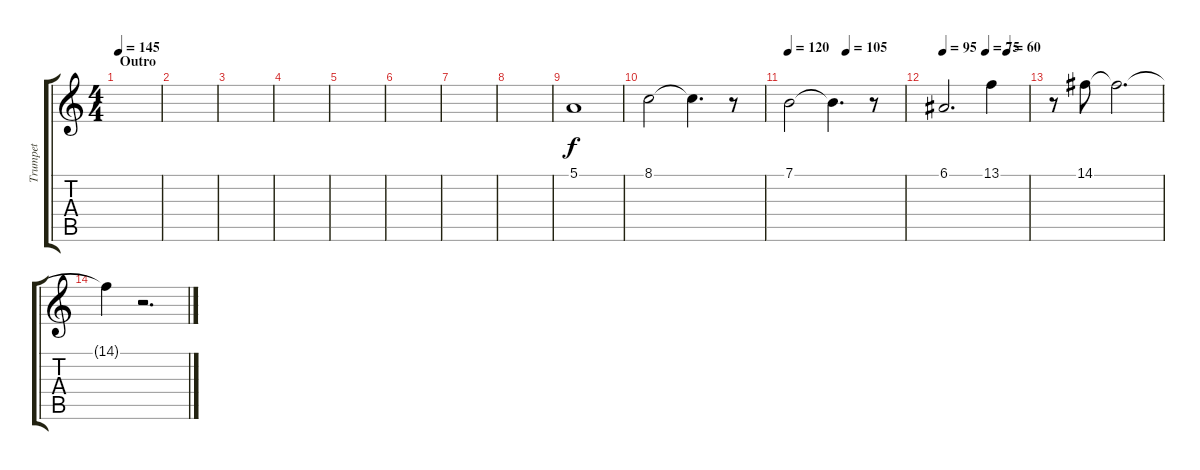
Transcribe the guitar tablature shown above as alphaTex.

\track ("Trumpet" "Trumpet") {instrument trumpet}
\staff {score tabs}
\tuning (E4 B3 G3 D3 A2 E2) {hide}
\ts (4 4)
\section ("" "Outro")
\tempo 145
\clef g2
\ks c
|
|
|
|
|
|
|
|
5.1.1 |
8.1.2 8.1{t}.4{d} r.8 |
\tempo 120
\tempo (105 0.5)
7.1.2 7.1{t}.4{d} r.8 |
\tempo 95
\tempo (75 0.5)
\tempo (60 0.75)
6.1.2{d} 13.1.4 |
r.8 14.1.8 14.1{t}.2{d} |
14.1{t}.4 r.2{d}
